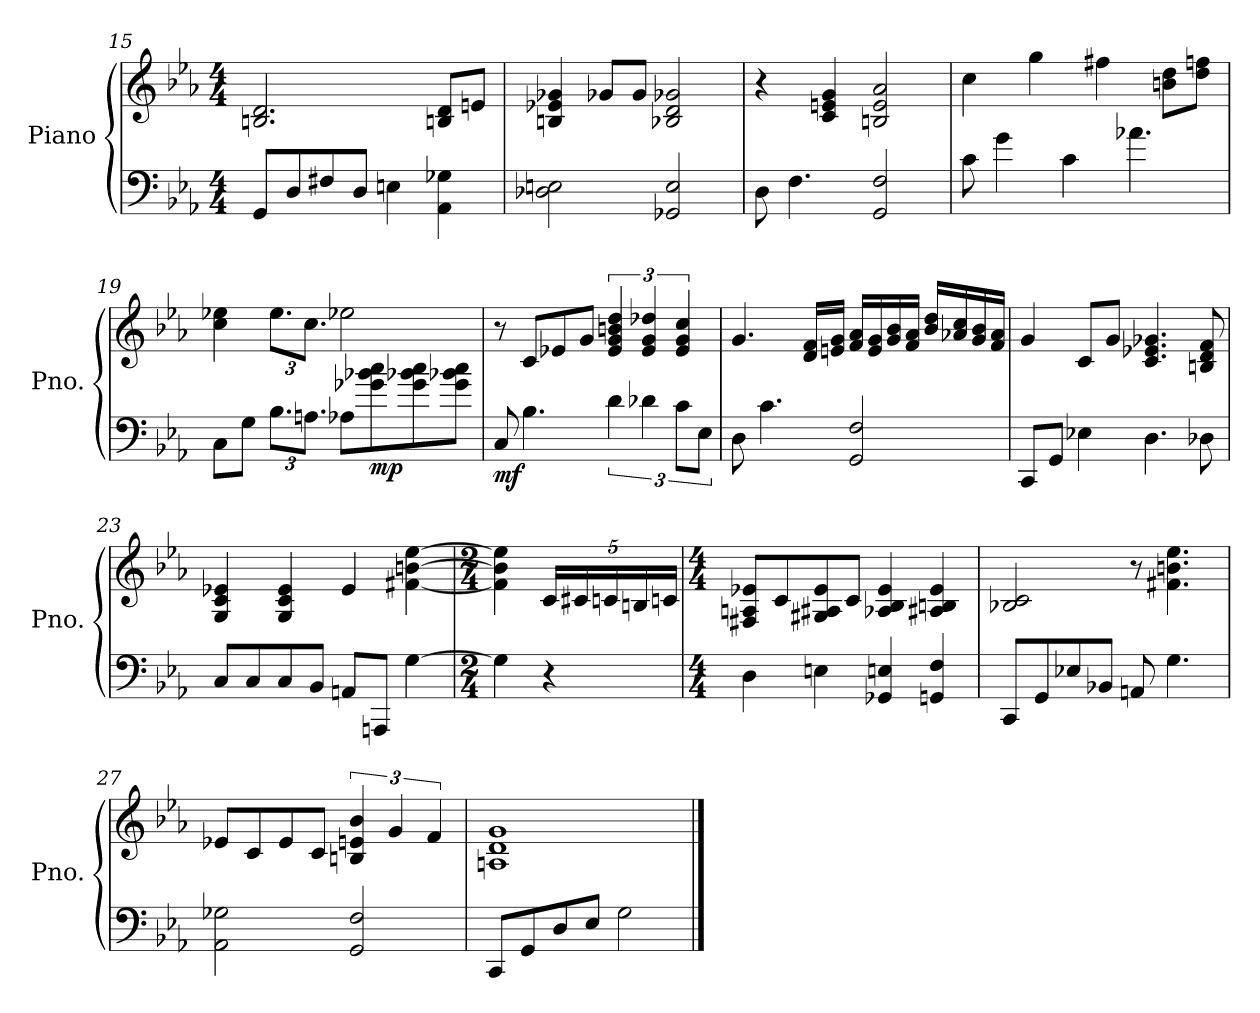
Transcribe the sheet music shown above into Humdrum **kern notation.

**kern	**kern	**dynam
*part1	*part1	*part1
*staff2	*staff1	*staff1/2
*I"Piano	*	*
*I'Pno.	*	*
!!LO:LB:g=z
*clefF4	*clefG2	*
*k[b-e-a-]	*k[b-e-a-]	*
*M4/4	*M4/4	*
=15	=15	=15
8GG/L	2.Bn/ 2.d/	.
8D/	.	.
8F#X/	.	.
8D/J	.	.
4En\	.	.
4AA-\ 4G-X\	8Bn/ 8d/L	.
.	8en/J	.
=16	=16	=16
2D-X\ 2En\	4Bn/ 4e-X/ 4g-X/	.
.	8g-X/L	.
.	8g-/J	.
2GG-X/ 2E/	2B-X/ 2d/ 2g-X/	.
=17	=17	=17
8D\	4r	.
4.F\	.	.
.	4c/ 4en/ 4g/	.
2GG/ 2F/	2Bn/ 2e/ 2a-/	.
=18	=18	=18
8c\	4cc\	.
4g\	.	.
.	4gg\	.
4c\	.	.
.	4ff#X\	.
4.a-X\	.	.
.	8bn\ 8dd\L	.
.	8dd\ 8ffn\J	.
=19	=19	=19
8C\L	4cc\ 4ee-X\	.
8G\J	.	.
*Xbrackettup	*Xbrackettup	*
12.B-\L	12.ee-\L	.
12.An\J	12.cc\J	.
8A-X\L	2ee-X\	.
!	!	!LO:DY:b=2
8g-X\ 8b-X\ 8cc\	.	mp
8g-\ 8b-X\ 8cc\	.	.
8g-\ 8b-X\ 8cc\J	.	.
!!LO:LB:g=z
=20	=20	=20
!	!	!LO:DY:b=2
8C/	8r	mf
4.B-\	8c/L	.
.	8e-X/	.
.	8g/J	.
*brackettup	*brackettup	*
6d\	6e-/ 6g/ 6bn/ 6dd/	.
6d-X\	6e-/ 6g/ 6dd-X/	.
12c\L	6e-/ 6g/ 6cc/	.
12E-\J	.	.
=21	=21	=21
8D\	4.g/	.
4.c\	.	.
.	16d/ 16f/LL	.
.	16en/ 16g/JJ	.
2GG/ 2F/	16f/ 16a-/LL	.
.	16e/ 16g/	.
.	16g/ 16b-/	.
.	16f/ 16a-/JJ	.
.	16b-/ 16dd/LL	.
.	16a-X/ 16cc/	.
.	16g/ 16b-/	.
.	16f/ 16a-/JJ	.
=22	=22	=22
8CC/L	4g/	.
8GG/J	.	.
4E-X\	8c/L	.
.	8g/J	.
4.D\	4.c/ 4.e-X/ 4.g-X/	.
8D-X\	8Bn/ 8d/ 8f/	.
=23	=23	=23
8C/L	4G/ 4c/ 4e-X/	.
8C/	.	.
8C/	4G/ 4c/ 4e-/	.
8BB-/J	.	.
8AAn/L	4e-/	.
8AAAn/J	.	.
[4G\	[4f#X\ [4bn\ [4ee-\	.
!!LO:LB:g=z
=24	=24	=24
*M2/4	*M2/4	*
4G\]	4f#\] 4b\] 4ee-\]	.
*	*Xbrackettup	*
4r	20c/LL	.
.	20c#X/	.
.	20cn/	.
.	20Bn/	.
.	20cn/JJ	.
=25	=25	=25
*M4/4	*M4/4	*
4D\	8F#X/ 8An/ 8e-X/L	.
.	8c/	.
4En\	8G#X/ 8A#X/ 8e-/	.
.	8c/J	.
4GG-X/ 4En/	4A-X/ 4B-/ 4e-/	.
4GGn/ 4F/	4A#X/ 4Bn/ 4e-/	.
=26	=26	=26
8CC/L	2B-X/ 2c/	.
8GG/	.	.
8E-X/	.	.
8BB-X/J	.	.
8AAn/	8r	.
4.G\	4.f#X\ 4.bn\ 4.ee-\	.
=27	=27	=27
2AA-\ 2G-X\	8e-X/L	.
.	8c/	.
.	8e-/	.
.	8c/J	.
*	*brackettup	*
2GG/ 2F/	6Bn/ 6en/ 6b-/	.
.	6g/	.
.	6f/	.
=28	=28	=28
8CC/L	1An 1d 1g	.
8GG/	.	.
8D/	.	.
8E-/J	.	.
2G\	.	.
==	==	==
*-	*-	*-
